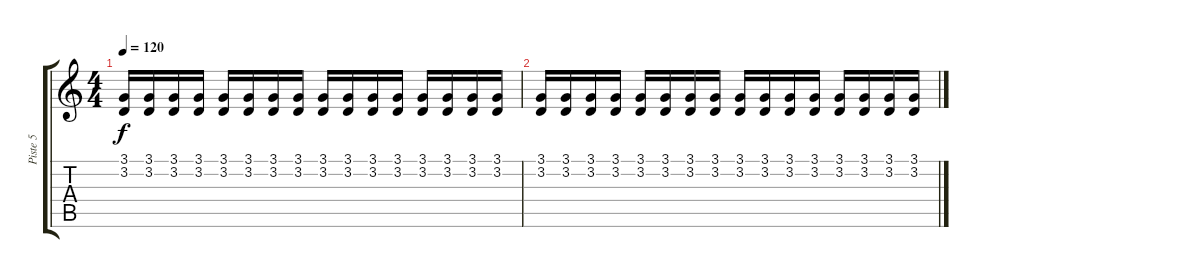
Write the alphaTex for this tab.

\track ("Piste 5" "Piste 5") {instrument orchestrahit}
\staff {score tabs}
\tuning (E4 B3 G3 D3 A2 E2) {hide}
\ts (4 4)
\tempo 120
\clef g2
\ks c
(3.1 3.2).16{dy f instrument altosax} (3.1 3.2).16 (3.1 3.2).16 (3.1 3.2).16 (3.1 3.2).16 (3.1 3.2).16 (3.1 3.2).16 (3.1 3.2).16 (3.1 3.2).16 (3.1 3.2).16 (3.1 3.2).16 (3.1 3.2).16 (3.1 3.2).16 (3.1 3.2).16 (3.1 3.2).16 (3.1 3.2).16 |
(3.1 3.2).16 (3.1 3.2).16 (3.1 3.2).16 (3.1 3.2).16 (3.1 3.2).16 (3.1 3.2).16 (3.1 3.2).16 (3.1 3.2).16 (3.1 3.2).16 (3.1 3.2).16 (3.1 3.2).16 (3.1 3.2).16 (3.1 3.2).16 (3.1 3.2).16 (3.1 3.2).16 (3.1 3.2).16
